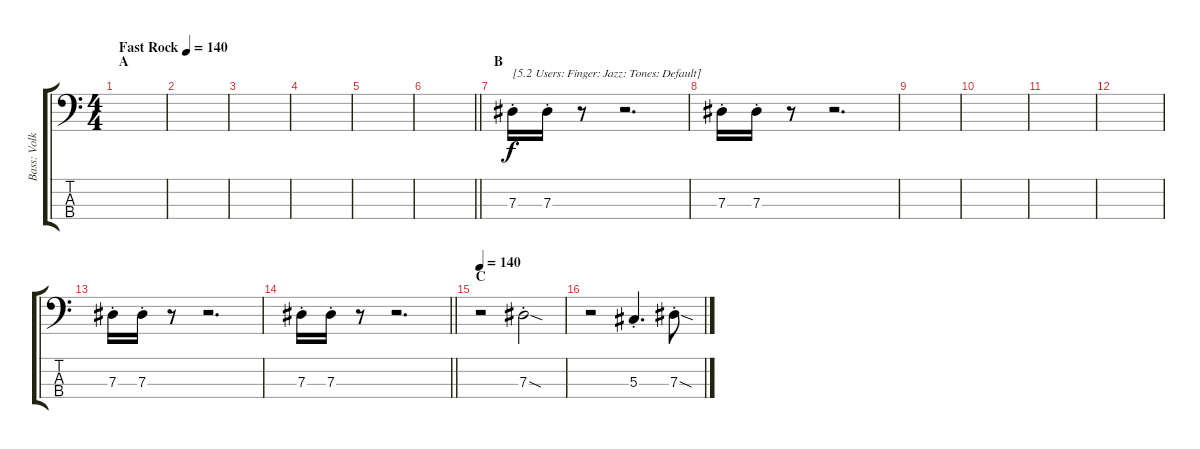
\track ("Bass: Volker" "Bass: Volk") {instrument electricbassfinger}
\staff {score tabs}
\tuning (Gb2 Db2 Ab1 Eb1) {hide}
\ts (4 4)
\section ("" "A")
\tempo (140 "Fast Rock")
\tempo 70
\tempo (140 "Fast Rock")
\clef f4
\ks c
|
|
|
|
|
\barLineRight lightlight
|
\section ("" "B")
7.3{st}.16{txt "[5.2 Users: Finger: Jazz: Tones: Default]"} 7.3{st}.16 r.8 r.2{d} |
7.3{st}.16 7.3{st}.16 r.8 r.2{d} |
|
|
|
|
7.3{st}.16 7.3{st}.16 r.8 r.2{d} |
\barLineRight lightlight
7.3{st}.16 7.3{st}.16 r.8 r.2{d} |
\section ("" "C")
\tempo 140
r.2 7.3{sod st}.2 |
r.2 5.3{st}.4{d} 7.3{sod st}.8
